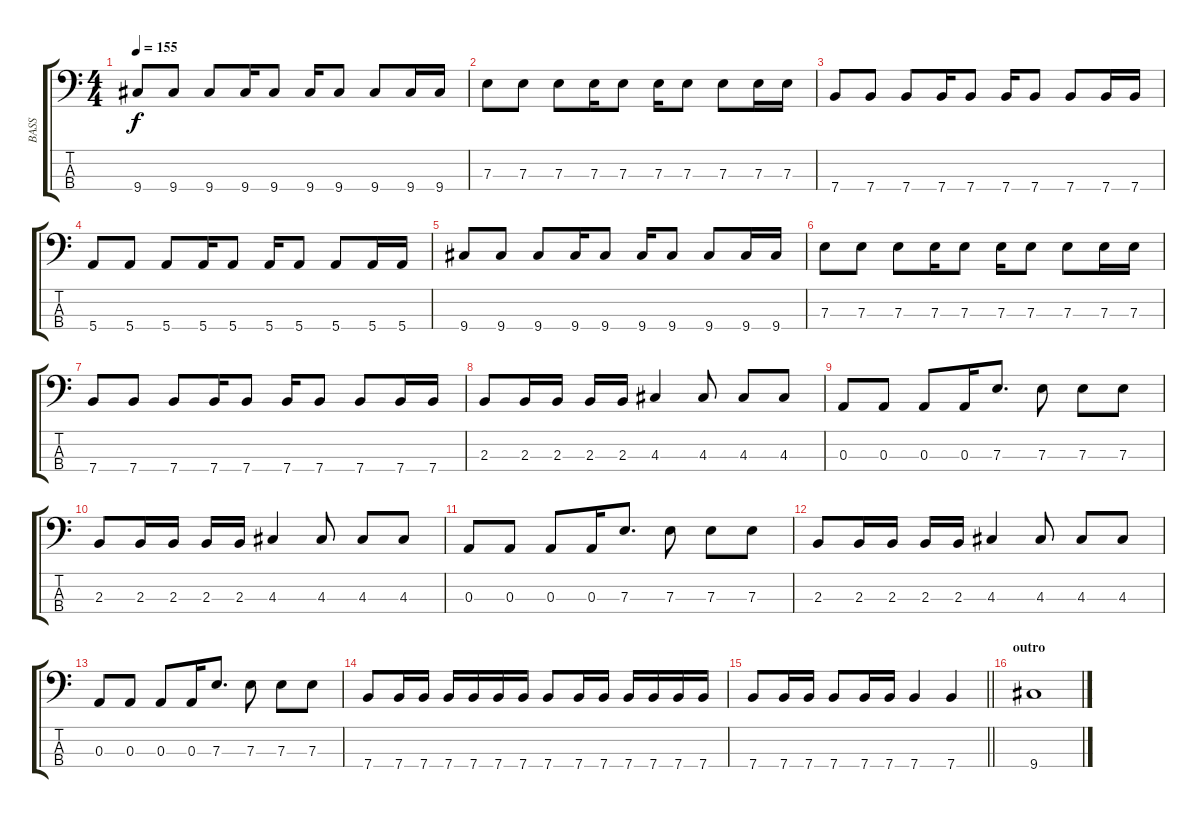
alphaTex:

\track ("BASS" "BASS") {instrument electricbassfinger}
\staff {score tabs}
\tuning (G2 D2 A1 E1) {hide}
\ts (4 4)
\tempo 155
\clef f4
\ks c
9.4.8{dy f} 9.4.8 9.4.8 9.4.16 9.4.8 9.4.16 9.4.8 9.4.8 9.4.16 9.4.16 |
7.3.8 7.3.8 7.3.8 7.3.16 7.3.8 7.3.16 7.3.8 7.3.8 7.3.16 7.3.16 |
7.4.8 7.4.8 7.4.8 7.4.16 7.4.8 7.4.16 7.4.8 7.4.8 7.4.16 7.4.16 |
5.4.8 5.4.8 5.4.8 5.4.16 5.4.8 5.4.16 5.4.8 5.4.8 5.4.16 5.4.16 |
9.4.8 9.4.8 9.4.8 9.4.16 9.4.8 9.4.16 9.4.8 9.4.8 9.4.16 9.4.16 |
7.3.8 7.3.8 7.3.8 7.3.16 7.3.8 7.3.16 7.3.8 7.3.8 7.3.16 7.3.16 |
7.4.8 7.4.8 7.4.8 7.4.16 7.4.8 7.4.16 7.4.8 7.4.8 7.4.16 7.4.16 |
2.3.8 2.3.16 2.3.16 2.3.16 2.3.16 4.3.4 4.3.8 4.3.8 4.3.8 |
0.3.8 0.3.8 0.3.8 0.3.16 7.3.8{d} 7.3.8 7.3.8 7.3.8 |
2.3.8 2.3.16 2.3.16 2.3.16 2.3.16 4.3.4 4.3.8 4.3.8 4.3.8 |
0.3.8 0.3.8 0.3.8 0.3.16 7.3.8{d} 7.3.8 7.3.8 7.3.8 |
2.3.8 2.3.16 2.3.16 2.3.16 2.3.16 4.3.4 4.3.8 4.3.8 4.3.8 |
0.3.8 0.3.8 0.3.8 0.3.16 7.3.8{d} 7.3.8 7.3.8 7.3.8 |
7.4.8 7.4.16 7.4.16 7.4.16 7.4.16 7.4.16 7.4.16 7.4.8 7.4.16 7.4.16 7.4.16 7.4.16 7.4.16 7.4.16 |
\barLineRight lightlight
7.4.8 7.4.16 7.4.16 7.4.8 7.4.16 7.4.16 7.4.4 7.4.4 |
\section ("" "outro")
9.4.1
